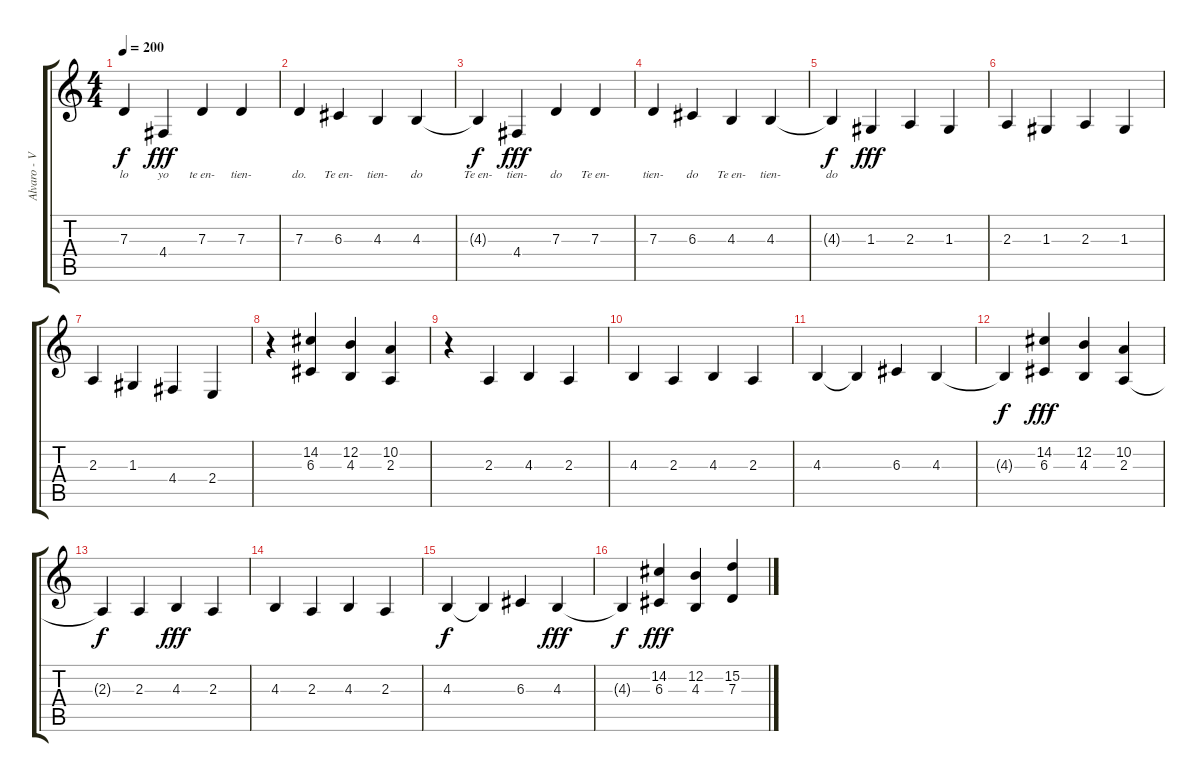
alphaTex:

\track ("Alvaro - Voz" "Alvaro - V") {instrument lead6voice}
\staff {score tabs}
\tuning (E4 B3 G3 D3 A2 E2) {hide}
\ts (4 4)
\tempo 200
\clef g2
\ks c
7.3{t}.4{lyrics (0 "lo") lyrics (1 "") lyrics (2 "") lyrics (3 "") lyrics (4 "") dy f} 4.4.4{lyrics (0 "yo") lyrics (1 "") lyrics (2 "") lyrics (3 "") lyrics (4 "") dy fff} 7.3.4{lyrics (0 "te en-") lyrics (1 "") lyrics (2 "") lyrics (3 "") lyrics (4 "")} 7.3.4{lyrics (0 "tien-") lyrics (1 "") lyrics (2 "") lyrics (3 "") lyrics (4 "")} |
7.3.4{lyrics (0 "do.") lyrics (1 "") lyrics (2 "") lyrics (3 "") lyrics (4 "")} 6.3.4{lyrics (0 "Te en-") lyrics (1 "") lyrics (2 "") lyrics (3 "") lyrics (4 "")} 4.3.4{lyrics (0 "tien-") lyrics (1 "") lyrics (2 "") lyrics (3 "") lyrics (4 "")} 4.3.4{lyrics (0 "do") lyrics (1 "") lyrics (2 "") lyrics (3 "") lyrics (4 "")} |
4.3{t}.4{lyrics (0 "Te en-") lyrics (1 "") lyrics (2 "") lyrics (3 "") lyrics (4 "") dy f} 4.4.4{lyrics (0 "tien-") lyrics (1 "") lyrics (2 "") lyrics (3 "") lyrics (4 "") dy fff} 7.3.4{lyrics (0 "do") lyrics (1 "") lyrics (2 "") lyrics (3 "") lyrics (4 "")} 7.3.4{lyrics (0 "Te en-") lyrics (1 "") lyrics (2 "") lyrics (3 "") lyrics (4 "")} |
7.3.4{lyrics (0 "tien-") lyrics (1 "") lyrics (2 "") lyrics (3 "") lyrics (4 "")} 6.3.4{lyrics (0 "do") lyrics (1 "") lyrics (2 "") lyrics (3 "") lyrics (4 "")} 4.3.4{lyrics (0 "Te en-") lyrics (1 "") lyrics (2 "") lyrics (3 "") lyrics (4 "")} 4.3.4{lyrics (0 "tien-") lyrics (1 "") lyrics (2 "") lyrics (3 "") lyrics (4 "")} |
4.3{t}.4{lyrics (0 "do") lyrics (1 "") lyrics (2 "") lyrics (3 "") lyrics (4 "") dy f} 1.3.4{dy fff} 2.3.4 1.3.4 |
2.3.4 1.3.4 2.3.4 1.3.4 |
2.3.4 1.3.4 4.4.4 2.4.4 |
r.4 (14.2 6.3).4 (12.2 4.3).4 (10.2 2.3).4 |
r.4 2.3.4 4.3.4 2.3.4 |
4.3.4 2.3.4 4.3.4 2.3.4 |
4.3.4 4.3{t}.4 6.3.4 4.3.4 |
4.3{t}.4{dy f} (14.2 6.3).4{dy fff} (12.2 4.3).4 (10.2 2.3).4 |
2.3{t}.4{dy f} 2.3.4 4.3.4{dy fff} 2.3.4 |
4.3.4 2.3.4 4.3.4 2.3.4 |
4.3.4{dy f} 4.3{t}.4 6.3.4 4.3.4{dy fff} |
4.3{t}.4{dy f} (14.2 6.3).4{dy fff} (12.2 4.3).4 (15.2 7.3).4
